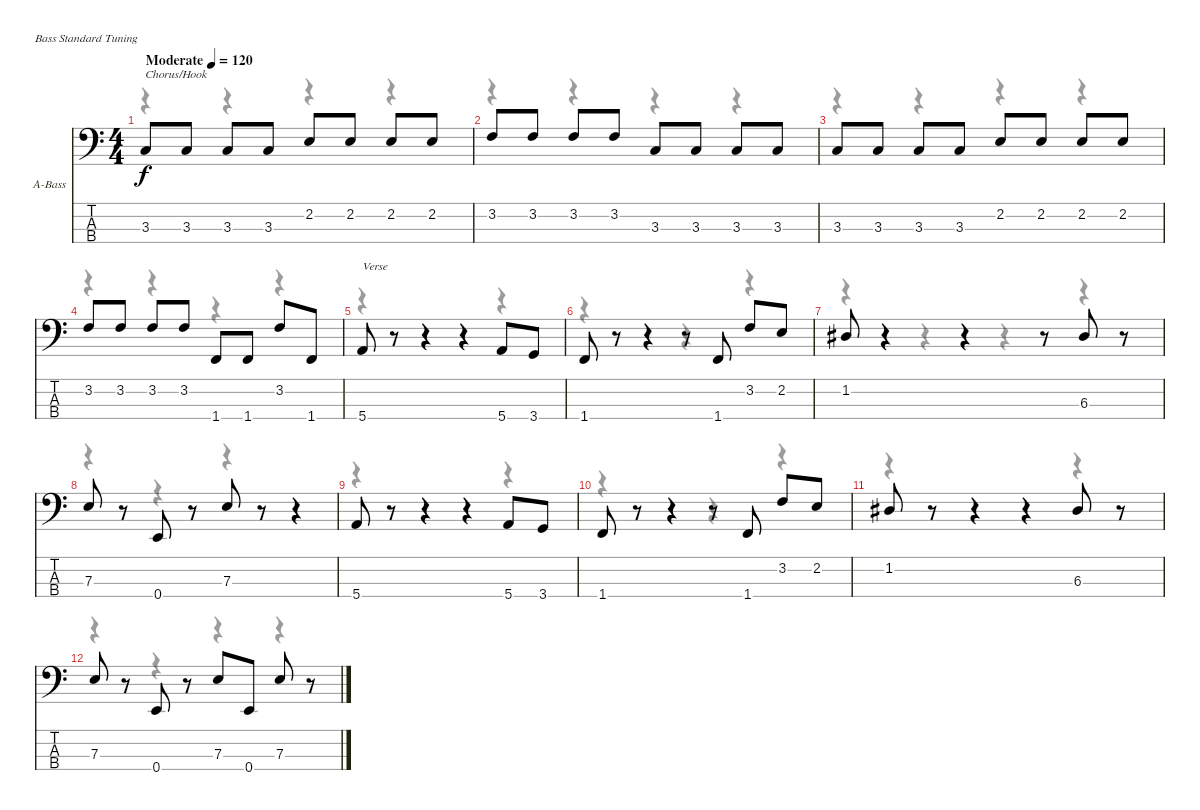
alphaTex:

\bracketExtendMode nobrackets
\firstSystemTrackNameOrientation horizontal
\otherSystemsTrackNameOrientation horizontal
\track ("Bass" "A-Bass") {instrument acousticguitarsteel}
\staff {score tabs}
\tuning (G2 D2 A1 E1)
\voice
\ts (4 4)
\beaming (8 2 2 2 2)
\tempo (120 "Moderate")
\clef f4
\ks c
3.3.8{txt "Chorus/Hook" dy f instrument acousticguitarsteel} 3.3.8 3.3.8 3.3.8 2.2.8 2.2.8 2.2.8 2.2.8 |
3.2.8 3.2.8 3.2.8 3.2.8 3.3.8 3.3.8 3.3.8 3.3.8 |
3.3.8 3.3.8 3.3.8 3.3.8 2.2.8 2.2.8 2.2.8 2.2.8 |
3.2.8 3.2.8 3.2.8 3.2.8 1.4.8 1.4.8 3.2.8 1.4.8 |
5.4.8{txt "Verse"} r.8 r.4 r.4 5.4.8 3.4.8 |
1.4.8 r.8 r.4 r.8 1.4.8 3.2.8 2.2.8 |
1.2.8 r.4 r.4 r.8 6.3.8 r.8 |
7.3.8 r.8 0.4.8 r.8 7.3.8 r.8 r.4 |
5.4.8 r.8 r.4 r.4 5.4.8 3.4.8 |
1.4.8 r.8 r.4 r.8 1.4.8 3.2.8 2.2.8 |
1.2.8 r.8 r.4 r.4 6.3.8 r.8 |
7.3.8 r.8 0.4.8 r.8 7.3.8 0.4.8 7.3.8 r.8
\voice
\clef f4
\ottava regular
\simile none
\ks c
r.4{dy mf} r.4 r.4 r.4 |
r.4 r.4 r.4 r.4 |
r.4 r.4 r.4 r.4 |
r.4 r.4 r.4 r.4 |
r.4 r.4 r.4 r.4 |
r.4 r.4 r.4 r.4 |
r.4 r.4 r.4 r.4 |
r.4 r.4 r.4 r.4 |
r.4 r.4 r.4 r.4 |
r.4 r.4 r.4 r.4 |
r.4 r.4 r.4 r.4 |
r.4 r.4 r.4 r.4
